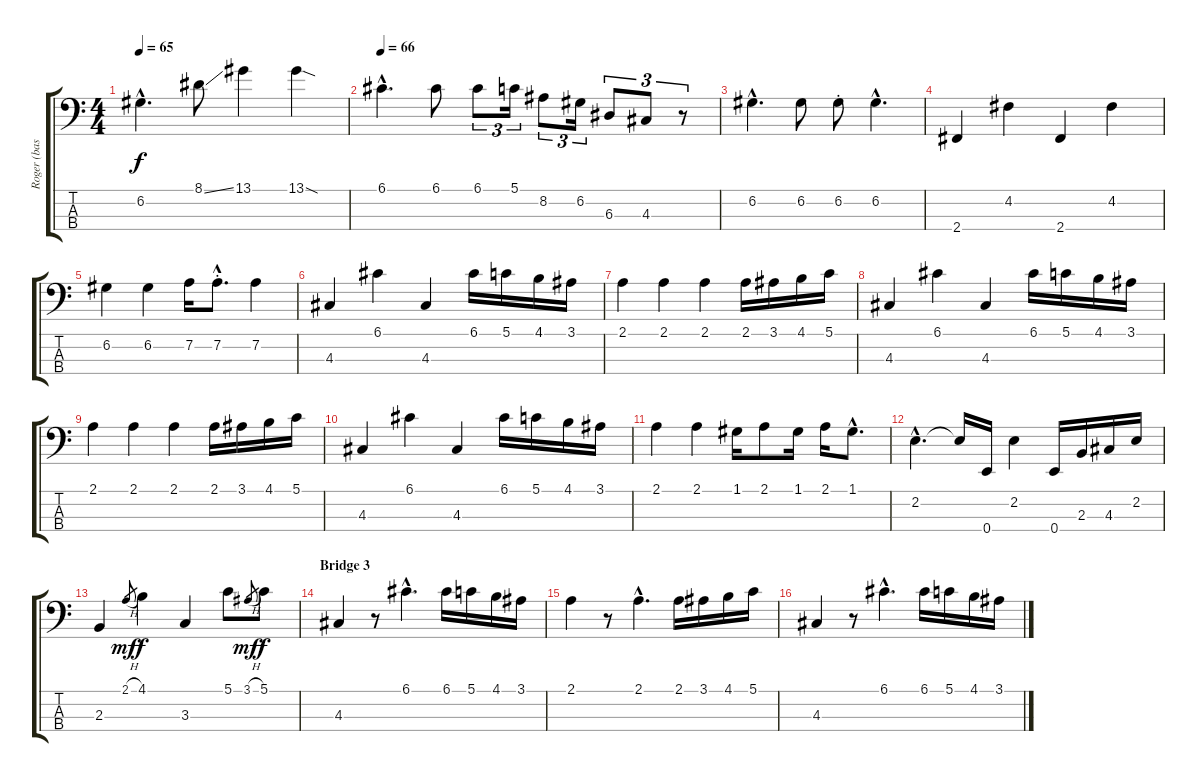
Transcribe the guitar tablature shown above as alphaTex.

\track ("Roger (bass pick)" "Roger (bas") {instrument electricbasspick}
\staff {score tabs}
\tuning (G2 D2 A1 E1) {hide}
\ts (4 4)
\tempo 65
\clef f4
\ks c
6.2{hac}.4{d dy f} 8.1{ss}.8 13.1.4 13.1{sod}.4 |
\tempo 66
6.1{hac}.4{d} 6.1.8 6.1.8{tu (3 2)} 5.1.16{tu (3 2)} 8.2.8{tu (3 2)} 6.2.16{tu (3 2)} 6.3.8{tu (3 2)} 4.3.8{tu (3 2)} r.8{tu (3 2)} |
6.2{hac}.4{d} 6.2.8 6.2{st}.8 6.2{hac}.4{d} |
2.4.4 4.2.4 2.4.4 4.2.4 |
6.2.4 6.2.4 7.2.16 7.2{hac st}.8{d} 7.2.4 |
4.3.4 6.1.4 4.3.4 6.1.16 5.1.16 4.1.16 3.1.16 |
2.1.4 2.1.4 2.1.4 2.1.16 3.1.16 4.1.16 5.1.16 |
4.3.4 6.1.4 4.3.4 6.1.16 5.1.16 4.1.16 3.1.16 |
2.1.4 2.1.4 2.1.4 2.1.16 3.1.16 4.1.16 5.1.16 |
4.3.4 6.1.4 4.3.4 6.1.16 5.1.16 4.1.16 3.1.16 |
2.1.4 2.1.4 1.1.16 2.1.8 1.1.16 2.1.16 1.1{hac}.8{d} |
2.2{hac}.4{d} 2.2{t}.16 0.4.16 2.2.4 0.4.16 2.3.16 4.3.16 2.2.16 |
2.3.4 2.1{h}.8{gr dy mf} 4.1.4{dy f} 3.3.4 5.1.8 3.1{h}.8{gr dy mf} 5.1.8{dy f} |
\section ("" "Bridge 3")
4.3.4 r.8 6.1{hac}.4{d} 6.1.16 5.1.16 4.1.16 3.1.16 |
2.1.4 r.8 2.1{hac}.4{d} 2.1.16 3.1.16 4.1.16 5.1.16 |
4.3.4 r.8 6.1{hac}.4{d} 6.1.16 5.1.16 4.1.16 3.1.16
